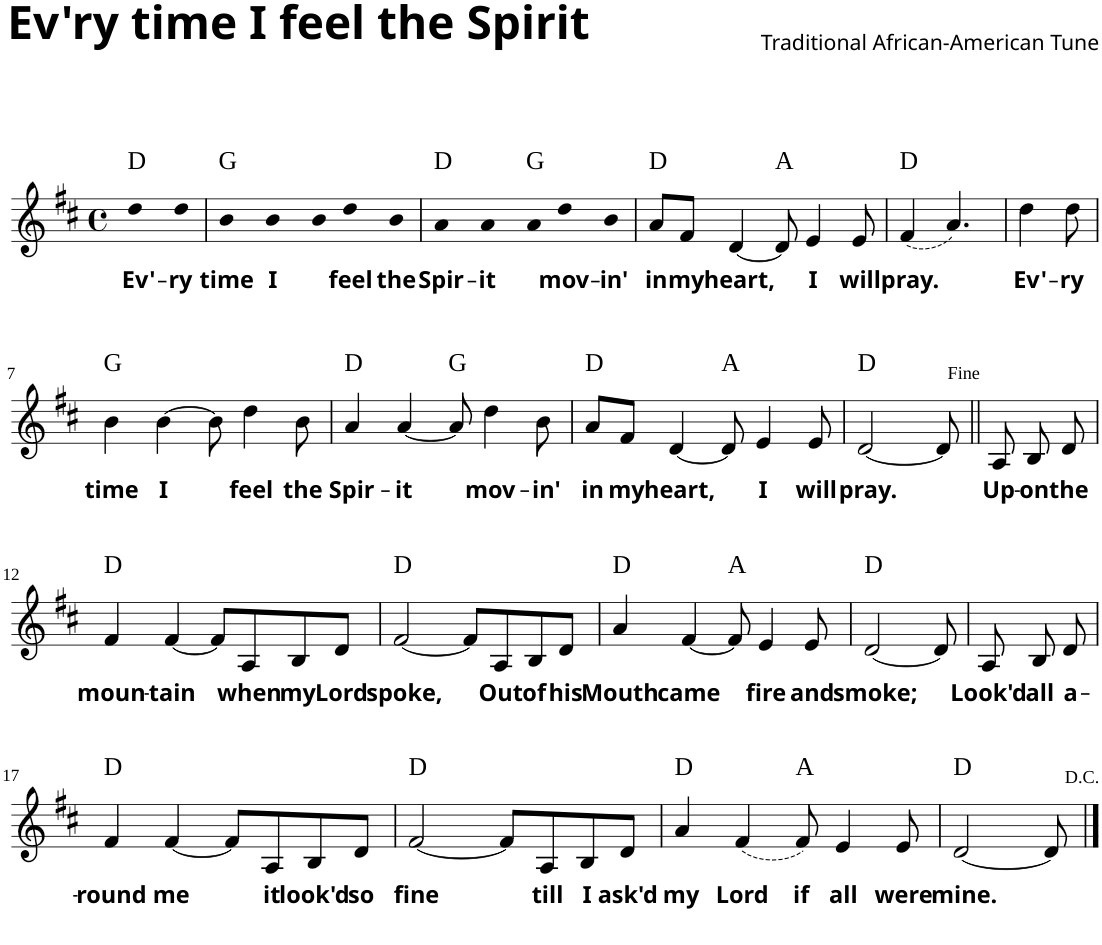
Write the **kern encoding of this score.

**kern	**text	**harte
*part1	*part1	*part1
*staff1	*staff1	*
*clefG2	*	*
*k[f#c#]	*	*
*D:	*	*
*M4/4	*	*
*met(c)	*	*
=1	=1	=1
!	!LO:LY:b	!
4dd	Ev'-	D:maj
!	!LO:LY:b	!
8dd	-ry	.
=2	=2	=2
!	!LO:LY:b	!
4b	time	G:maj
!	!LO:LY:b	!
4b	I	.
8b	.	.
!	!LO:LY:b	!
4dd	feel	.
!	!LO:LY:b	!
8b	the	.
=3	=3	=3
!	!LO:LY:b	!
4a	Spir-	D:maj
!	!LO:LY:b	!
4a	-it	.
8a	.	G:maj
!	!LO:LY:b	!
4dd	mov-	.
!	!LO:LY:b	!
8b	-in'	.
=4	=4	=4
!	!LO:LY:b	!
8a/L	in	D:maj
!	!LO:LY:b	!
8f#/J	my	.
!	!LO:LY:b	!
[4d/	heart,	.
8d/]	.	A:maj
!	!LO:LY:b	!
4e/	I	.
!	!LO:LY:b	!
8e/	will	.
=5	=5	=5
!	!LO:LY:b	!
(4f#/	pray.	D:maj
4.a/)	.	.
=6	=6	=6
!	!LO:LY:b	!
4dd\	Ev'-	.
!	!LO:LY:b	!
8dd\	-ry	.
!!LO:LB:g=z
=7	=7	=7
!	!LO:LY:b	!
4b\	time	G:maj
!	!LO:LY:b	!
[4b\	I	.
8b\]	.	.
!	!LO:LY:b	!
4dd\	feel	.
!	!LO:LY:b	!
8b\	the	.
=8	=8	=8
!	!LO:LY:b	!
4a/	Spir-	D:maj
!	!LO:LY:b	!
[4a/	-it	.
8a/]	.	G:maj
!	!LO:LY:b	!
4dd\	mov-	.
!	!LO:LY:b	!
8b\	-in'	.
=9	=9	=9
!	!LO:LY:b	!
8a/L	in	D:maj
!	!LO:LY:b	!
8f#/J	my	.
!	!LO:LY:b	!
[4d/	heart,	.
8d/]	.	A:maj
!	!LO:LY:b	!
4e/	I	.
!	!LO:LY:b	!
8e/	will	.
=10	=10	=10
!	!LO:LY:b	!
[2d/	pray.	D:maj
8d/]	.	.
=11||	=11||	=11||
!	!LO:LY:b	!
8A/	Up-	.
!	!LO:LY:b	!
8B/	-on	.
!	!LO:LY:b	!
8d/	the	.
!!LO:LB:g=z
=12	=12	=12
!	!LO:LY:b	!
4f#/	moun-	D:maj
!	!LO:LY:b	!
[4f#/	-tain	.
8f#/L]	.	.
!	!LO:LY:b	!
8A/	when	.
!	!LO:LY:b	!
8B/	my	.
!	!LO:LY:b	!
8d/J	Lord	.
=13	=13	=13
!	!LO:LY:b	!
[2f#/	spoke,	D:maj
8f#/L]	.	.
!	!LO:LY:b	!
8A/	Out	.
!	!LO:LY:b	!
8B/	of	.
!	!LO:LY:b	!
8d/J	his	.
=14	=14	=14
!	!LO:LY:b	!
4a/	Mouth	D:maj
!	!LO:LY:b	!
[4f#/	came	.
8f#/]	.	A:maj
!	!LO:LY:b	!
4e/	fire	.
!	!LO:LY:b	!
8e/	and	.
=15	=15	=15
!	!LO:LY:b	!
[2d/	smoke;	D:maj
8d/]	.	.
=16	=16	=16
!	!LO:LY:b	!
8A/	Look'd	.
!	!LO:LY:b	!
8B/	all	.
!	!LO:LY:b	!
8d/	a-	.
!!LO:LB:g=z
=17	=17	=17
!	!LO:LY:b	!
4f#/	-round	D:maj
!	!LO:LY:b	!
[4f#/	me	.
8f#/L]	.	.
!	!LO:LY:b	!
8A/	it	.
!	!LO:LY:b	!
8B/	look'd	.
!	!LO:LY:b	!
8d/J	so	.
=18	=18	=18
!	!LO:LY:b	!
[2f#/	fine	D:maj
8f#/L]	.	.
!	!LO:LY:b	!
8A/	till	.
!	!LO:LY:b	!
8B/	I	.
!	!LO:LY:b	!
8d/J	ask'd	.
=19	=19	=19
!	!LO:LY:b	!
4a/	my	D:maj
!	!LO:LY:b	!
(4f#/	Lord	.
!	!LO:LY:b	!
8f#/)	if	A:maj
!	!LO:LY:b	!
4e/	all	.
!	!LO:LY:b	!
8e/	were	.
=20	=20	=20
!	!LO:LY:b	!
[2d/	mine.	D:maj
8d/]	.	.
==	==	==
*-	*-	*-
